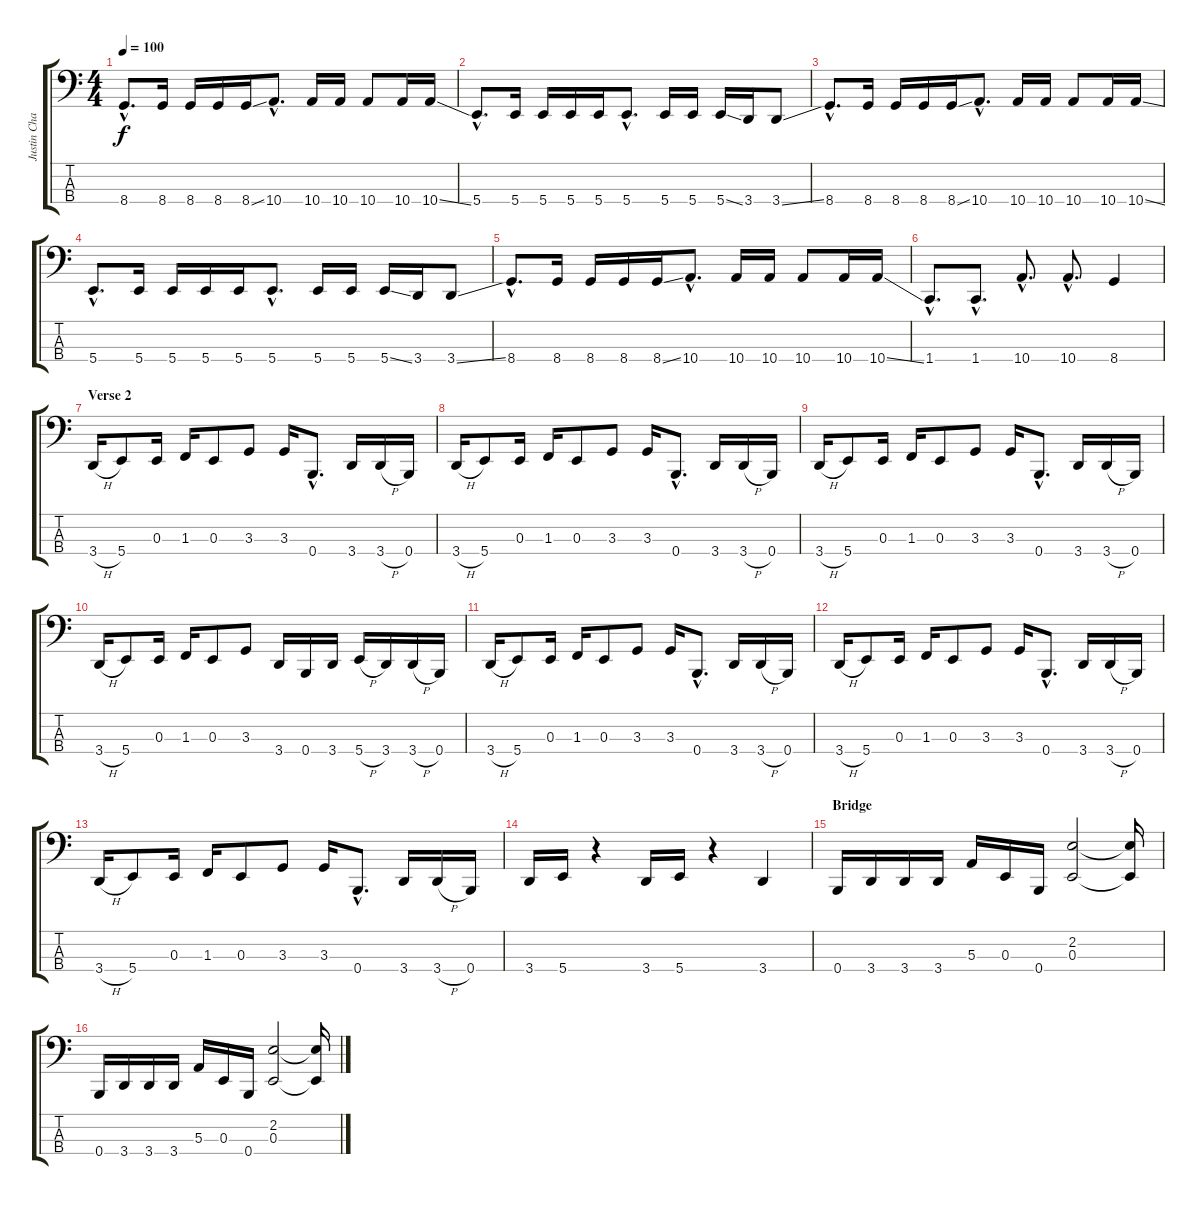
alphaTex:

\track ("Justin Chancellor - Bass" "Justin Cha") {instrument electricbasspick}
\staff {score tabs}
\tuning (G2 D2 E1 B0) {hide}
\ts (4 4)
\tempo 100
\clef f4
\ks c
8.4{hac}.8{d dy f} 8.4.16 8.4.16 8.4.16 8.4{ss}.16 10.4{hac}.8{d} 10.4.16 10.4.16 10.4.8 10.4.16 10.4{ss}.16 |
5.4{hac}.8{d} 5.4.16 5.4.16 5.4.16 5.4.16 5.4{hac}.8{d} 5.4.16 5.4.16 5.4{ss}.16 3.4.16 3.4{ss}.8 |
8.4{hac}.8{d} 8.4.16 8.4.16 8.4.16 8.4{ss}.16 10.4{hac}.8{d} 10.4.16 10.4.16 10.4.8 10.4.16 10.4{ss}.16 |
5.4{hac}.8{d} 5.4.16 5.4.16 5.4.16 5.4.16 5.4{hac}.8{d} 5.4.16 5.4.16 5.4{ss}.16 3.4.16 3.4{ss}.8 |
8.4{hac}.8{d} 8.4.16 8.4.16 8.4.16 8.4{ss}.16 10.4{hac}.8{d} 10.4.16 10.4.16 10.4.8 10.4.16 10.4{ss}.16 |
1.4{hac}.8{d} 1.4{hac}.8{d} 10.4{hac}.8{d} 10.4{hac}.8{d} 8.4.4 |
\section ("" "Verse 2")
3.4{h}.16 5.4.8 0.3.16 1.3.16 0.3.8 3.3.8 3.3.16 0.4{hac}.8{d} 3.4.16 3.4{h}.16 0.4.16 |
3.4{h}.16 5.4.8 0.3.16 1.3.16 0.3.8 3.3.8 3.3.16 0.4{hac}.8{d} 3.4.16 3.4{h}.16 0.4.16 |
3.4{h}.16 5.4.8 0.3.16 1.3.16 0.3.8 3.3.8 3.3.16 0.4{hac}.8{d} 3.4.16 3.4{h}.16 0.4.16 |
3.4{h}.16 5.4.8 0.3.16 1.3.16 0.3.8 3.3.8 3.4.16 0.4.16 3.4.16 5.4{h}.16 3.4.16 3.4{h}.16 0.4.16 |
3.4{h}.16 5.4.8 0.3.16 1.3.16 0.3.8 3.3.8 3.3.16 0.4{hac}.8{d} 3.4.16 3.4{h}.16 0.4.16 |
3.4{h}.16 5.4.8 0.3.16 1.3.16 0.3.8 3.3.8 3.3.16 0.4{hac}.8{d} 3.4.16 3.4{h}.16 0.4.16 |
3.4{h}.16 5.4.8 0.3.16 1.3.16 0.3.8 3.3.8 3.3.16 0.4{hac}.8{d} 3.4.16 3.4{h}.16 0.4.16 |
3.4.16 5.4.16 r.4 3.4.16 5.4.16 r.4 3.4.4 |
\section ("" "Bridge")
0.4.16 3.4.16 3.4.16 3.4.16 5.3.16 0.3.16 0.4.16 (2.2 0.3).2 (2.2{t} 0.3{t}).16 |
0.4.16 3.4.16 3.4.16 3.4.16 5.3.16 0.3.16 0.4.16 (2.2 0.3).2 (2.2{t} 0.3{t}).16
